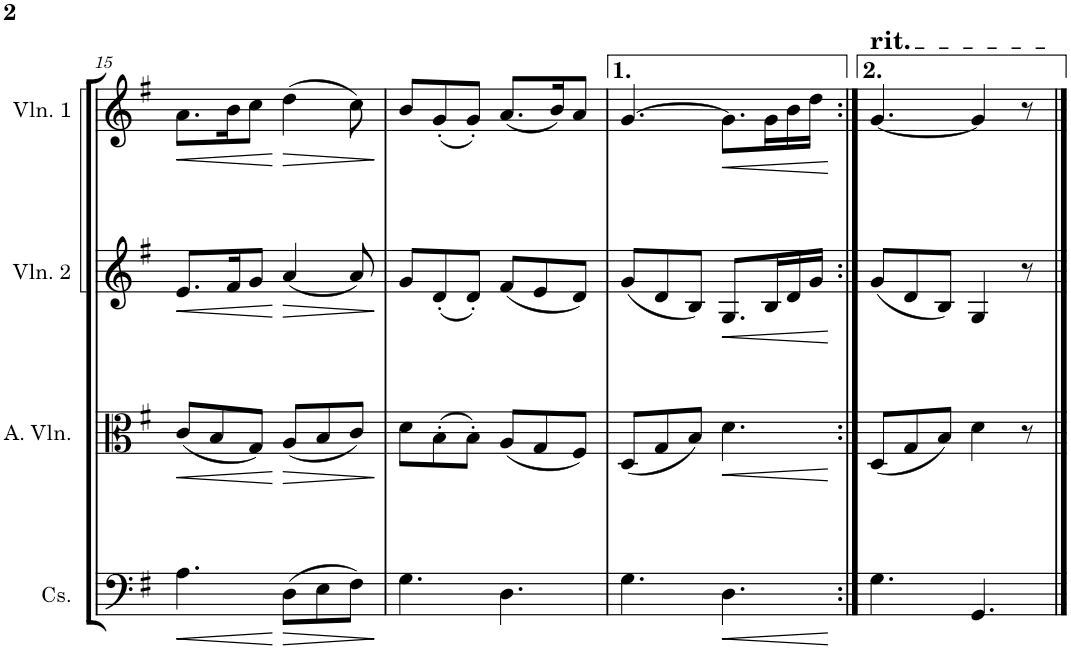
**kern	**dynam	**kern	**dynam	**kern	**dynam	**kern	**dynam
*part4	*part4	*part3	*part3	*part2	*part2	*part1	*part1
*staff4	*staff4	*staff3	*staff3	*staff2	*staff2	*staff1	*staff1
*I"Violoncellos	*	*I"Altviolen	*	*I"Violen 2	*	*I"Violen 1	*
*	*	*I'A. Vln.	*	*I'Vln. 2	*	*I'Vln. 1	*
!!LO:PB:g=z
*clefF4	*	*clefC3	*	*clefG2	*	*clefG2	*
*k[f#]	*	*k[f#]	*	*k[f#]	*	*k[f#]	*
*M6/8	*	*M6/8	*	*M6/8	*	*M6/8	*
=15	=15	=15	=15	=15	=15	=15	=15
!	!LO:HP:b	!	!LO:HP:b	!	!LO:HP:b	!	!LO:HP:b
4.A\	<	(8c/L	<	8.e/L	<	8.a\L	<
.	.	8B/	.	.	.	.	.
.	.	.	.	16f#/K	.	16b\K	.
.	.	8G/J)	.	8g/J	.	8cc\J	.
!	!LO:HP:n=1:b	!	!LO:HP:n=1:b	!	!LO:HP:n=1:b	!	!LO:HP:n=1:b
(8D\L	[ >	(8A/L	[ >	(4a/	[ >	(4dd\	[ >
8E\	.	8B/	.	.	.	.	.
8F#\J)	.	8c/J)	.	8a/)	.	8cc\)	.
.	]	.	]	.	]	.	]
=16	=16	=16	=16	=16	=16	=16	=16
4.G\	.	8d\L	.	8g/L	.	8b/L	.
.	.	(8B'\	.	(8d'/	.	(8g'/	.
.	.	8B'\J)	.	8d'/J)	.	8g'/J)	.
4.D\	.	(8A/L	.	(8f#/L	.	(8.a/L	.
.	.	8G/	.	8e/	.	.	.
.	.	.	.	.	.	16b/K)	.
.	.	8F#/J)	.	8d/J)	.	8a/J	.
=17	=17	=17	=17	=17	=17	=17	=17
4.G\	.	(8D/L	.	(8g/L	.	[4.g/	.
.	.	8G/	.	8d/	.	.	.
.	.	8B/J)	.	8B/J)	.	.	.
!	!LO:HP:b	!	!LO:HP:b	!	!LO:HP:b	!	!LO:HP:b
4.D\	<	4.d\	<	8.G/L	<	8.g\L]	<
.	.	.	.	16B/L	.	16g\L	.
.	.	.	.	16d/	.	16b\	.
.	.	.	.	16g/JJ	.	16dd\JJ	.
.	[	.	[	.	[	.	[
=18:|!	=18:|!	=18:|!	=18:|!	=18:|!	=18:|!	=18:|!	=18:|!
!	!	!	!	!	!	!LO:TX:a:t=rit.	!
4.G\	.	(8D/L	.	(8g/L	.	[4.g/	.
.	.	8G/	.	8d/	.	.	.
.	.	8B/J)	.	8B/J)	.	.	.
4.GG/	.	4d\	.	4G/	.	4g/]	.
.	.	8r	.	8r	.	8r	.
==	==	==	==	==	==	==	==
*-	*-	*-	*-	*-	*-	*-	*-
